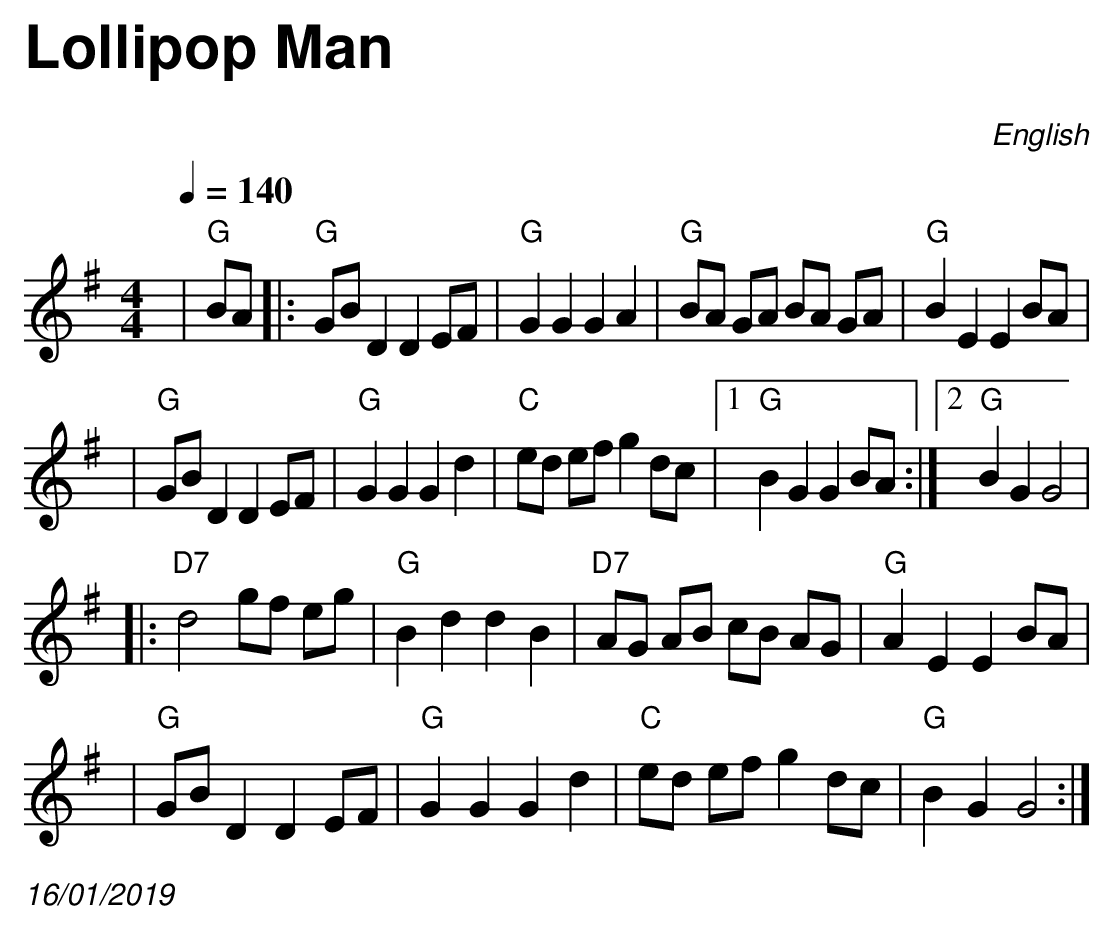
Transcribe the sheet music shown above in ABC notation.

X:1
T:Lollipop Man
%%textfont Helvetica-Italic 12
M:4/4
L:1/8
O:English
Q:1/4=140
K:G
| "G"BA |:"G" GB D2 D2 EF | "G"G2 G2 G2 A2 | "G"BA GA BA GA | "G"B2E2E2 BA |
|"G"GB D2 D2 EF | "G"G2 G2 G2 d2 | "C"ed ef g2 dc |1"G" B2G2G2 BA:|2"G" B2G2G4|
|:"D7" d4 gf eg | "G"B2 d2 d2 B2 | "D7"AG AB cB AG | "G"A2E2E2 BA |
|"G"GB D2 D2 EF | "G"G2 G2 G2 d2 | "C"ed ef g2 dc | "G"B2G2 G4 :|
